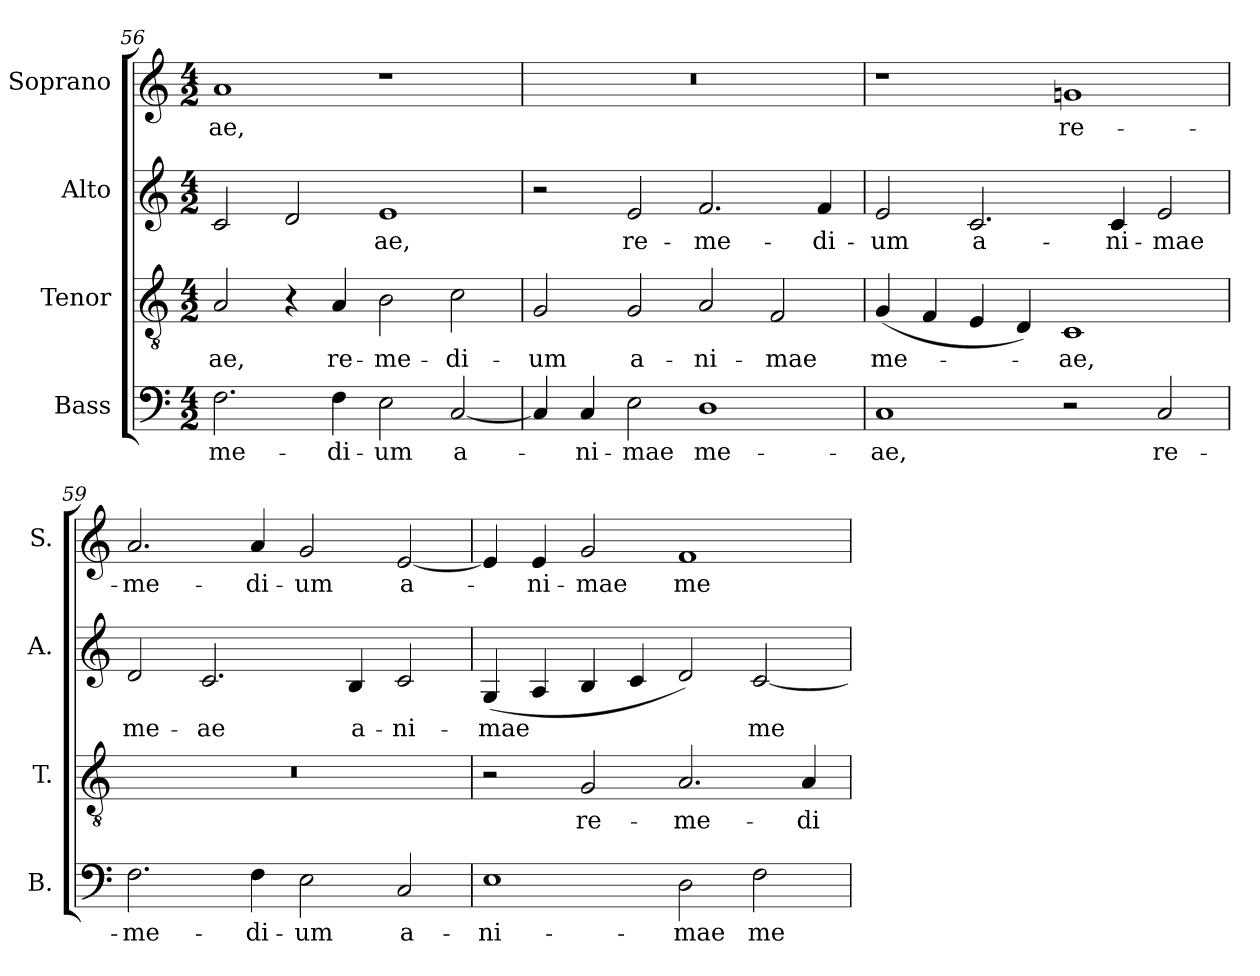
**kern	**text	**kern	**text	**kern	**text	**kern	**text
*part4	*part4	*part3	*part3	*part2	*part2	*part1	*part1
*staff4	*staff4	*staff3	*staff3	*staff2	*staff2	*staff1	*staff1
*I"Bass	*	*I"Tenor	*	*I"Alto	*	*I"Soprano	*
*I'B.	*	*I'T.	*	*I'A.	*	*I'S.	*
*clefF4	*	*clefGv2	*	*clefG2	*	*clefG2	*
*	*	*ITrd7c12	*	*	*	*	*
*k[]	*	*k[]	*	*k[]	*	*k[]	*
*C:	*	*C:	*	*C:	*	*C:	*
*M4/2	*	*M4/2	*	*M4/2	*	*M4/2	*
=56	=56	=56	=56	=56	=56	=56	=56
!	!LO:LY:b:color=#000000	!	!	!	!	!	!
!	!	!	!LO:LY:b:color=#000000	!	!	!	!
!	!	!	!	!	!	!	!LO:LY:b:color=#000000
2.Fi\	-me-	2AAi/	-ae,	2ci/	.	1ai	-ae,
.	.	4r	.	2di/	.	.	.
!	!LO:LY:b:color=#000000	!	!	!	!	!	!
!	!	!	!LO:LY:b:color=#000000	!	!	!	!
4Fi\	-di-	4AAi/	re-	.	.	.	.
!	!LO:LY:b:color=#000000	!	!	!	!	!	!
!	!	!	!LO:LY:b:color=#000000	!	!	!	!
!	!	!	!	!	!LO:LY:b:color=#000000	!	!
2Ei\	-um	2BBi\	-me-	1ei	-ae,	1r	.
!	!LO:LY:b:color=#000000	!	!	!	!	!	!
!	!	!	!LO:LY:b:color=#000000	!	!	!	!
[2Ci/	a-	2Ci\	-di-	.	.	.	.
=57	=57	=57	=57	=57	=57	=57	=57
!	!	!	!LO:LY:b:color=#000000	!	!	!LO:N:vis=1	!
4Ci/]	.	2GGi/	-um	2r	.	0r	.
!	!LO:LY:b:color=#000000	!	!	!	!	!	!
4Ci/	-ni-	.	.	.	.	.	.
!	!LO:LY:b:color=#000000	!	!	!	!	!	!
!	!	!	!LO:LY:b:color=#000000	!	!	!	!
!	!	!	!	!	!LO:LY:b:color=#000000	!	!
2Ei\	-mae	2GGi/	a-	2ei/	re-	.	.
!	!LO:LY:b:color=#000000	!	!	!	!	!	!
!	!	!	!LO:LY:b:color=#000000	!	!	!	!
!	!	!	!	!	!LO:LY:b:color=#000000	!	!
1Di	me-	2AAi/	-ni-	2.fi/	-me-	.	.
!	!	!	!LO:LY:b:color=#000000	!	!	!	!
.	.	2FFi/	-mae	.	.	.	.
!	!	!	!	!	!LO:LY:b:color=#000000	!	!
.	.	.	.	4fi/	-di-	.	.
=58	=58	=58	=58	=58	=58	=58	=58
!	!LO:LY:b:color=#000000	!	!	!	!	!	!
!	!	!	!LO:LY:b:color=#000000	!	!	!	!
!	!	!	!	!	!LO:LY:b:color=#000000	!	!
1Ci	-ae,	(4GGi/	me-	2ei/	-um	1r	.
.	.	4FFi/	.	.	.	.	.
!	!	!	!	!	!LO:LY:b:color=#000000	!	!
.	.	4EEi/	.	2.ci/	a-	.	.
.	.	4DDi/)	.	.	.	.	.
!	!	!	!LO:LY:b:color=#000000	!	!	!	!
!	!	!	!	!	!	!	!LO:LY:b:color=#000000
2r	.	1CCi	-ae,	.	.	1gni	re-
!	!	!	!	!	!LO:LY:b:color=#000000	!	!
.	.	.	.	4ci/	-ni-	.	.
!	!LO:LY:b:color=#000000	!	!	!	!	!	!
!	!	!	!	!	!LO:LY:b:color=#000000	!	!
2Ci/	re-	.	.	2ei/	-mae	.	.
=59	=59	=59	=59	=59	=59	=59	=59
!	!LO:LY:b:color=#000000	!LO:N:vis=1	!	!	!	!	!
!	!	!	!	!	!LO:LY:b:color=#000000	!	!
!	!	!	!	!	!	!	!LO:LY:b:color=#000000
2.Fi\	-me-	0r	.	2di/	me-	2.ai/	-me-
!	!	!	!	!	!LO:LY:b:color=#000000	!	!
.	.	.	.	2.ci/	-ae	.	.
!	!LO:LY:b:color=#000000	!	!	!	!	!	!
!	!	!	!	!	!	!	!LO:LY:b:color=#000000
4Fi\	-di-	.	.	.	.	4ai/	-di-
!	!LO:LY:b:color=#000000	!	!	!	!	!	!
!	!	!	!	!	!	!	!LO:LY:b:color=#000000
2Ei\	-um	.	.	.	.	2gi/	-um
!	!	!	!	!	!LO:LY:b:color=#000000	!	!
.	.	.	.	4Bi/	a-	.	.
!	!LO:LY:b:color=#000000	!	!	!	!	!	!
!	!	!	!	!	!LO:LY:b:color=#000000	!	!
!	!	!	!	!	!	!	!LO:LY:b:color=#000000
2Ci/	a-	.	.	2ci/	-ni-	[2ei/	a-
!!LO:LB:g=z
=60	=60	=60	=60	=60	=60	=60	=60
!	!LO:LY:b:color=#000000	!	!	!	!	!	!
!	!	!	!	!	!LO:LY:b:color=#000000	!	!
1Ei	-ni-	2r	.	(4Gi/	-mae	4ei/]	.
!	!	!	!	!	!	!	!LO:LY:b:color=#000000
.	.	.	.	4Ai/	.	4ei/	-ni-
!	!	!	!LO:LY:b:color=#000000	!	!	!	!
!	!	!	!	!	!	!	!LO:LY:b:color=#000000
.	.	2GGi/	re-	4Bi/	.	2gi/	-mae
.	.	.	.	4ci/	.	.	.
!	!LO:LY:b:color=#000000	!	!	!	!	!	!
!	!	!	!LO:LY:b:color=#000000	!	!	!	!
!	!	!	!	!	!	!	!LO:LY:b:color=#000000
2Di\	-mae	2.AAi/	-me-	2di/)	.	1fi	me-
!	!LO:LY:b:color=#000000	!	!	!	!	!	!
!	!	!	!	!	!LO:LY:b:color=#000000	!	!
2Fi\	me-	.	.	[2ci/	me-	.	.
!	!	!	!LO:LY:b:color=#000000	!	!	!	!
.	.	4AAi/	-di-	.	.	.	.
=	=	=	=	=	=	=	=
*-	*-	*-	*-	*-	*-	*-	*-
